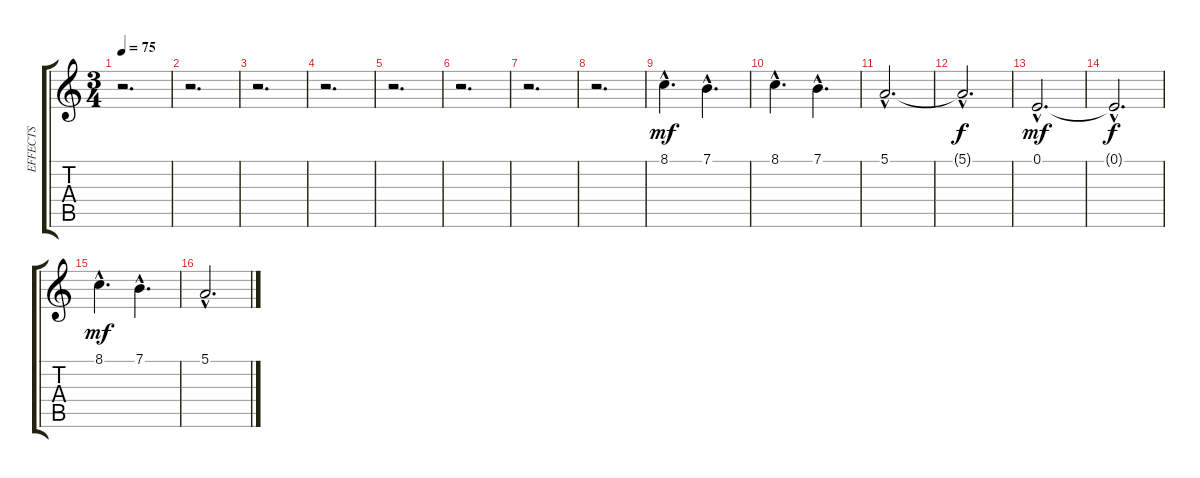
\track ("EFFECTS" "EFFECTS") {instrument shakuhachi}
\staff {score tabs}
\tuning (E4 B3 G3 D3 A2 E2) {hide}
\ts (3 4)
\tempo 75
\clef g2
\ks c
r.2{d dy mf instrument shakuhachi} |
r.2{d} |
r.2{d} |
r.2{d} |
r.2{d} |
r.2{d} |
r.2{d} |
r.2{d} |
8.1{hac}.4{d} 7.1{hac}.4{d} |
8.1{hac}.4{d} 7.1{hac}.4{d} |
5.1{hac}.2{d} |
5.1{hac t}.2{d dy f} |
0.1{hac}.2{d dy mf} |
0.1{hac t}.2{d dy f} |
8.1{hac}.4{d dy mf} 7.1{hac}.4{d} |
5.1{hac}.2{d}
